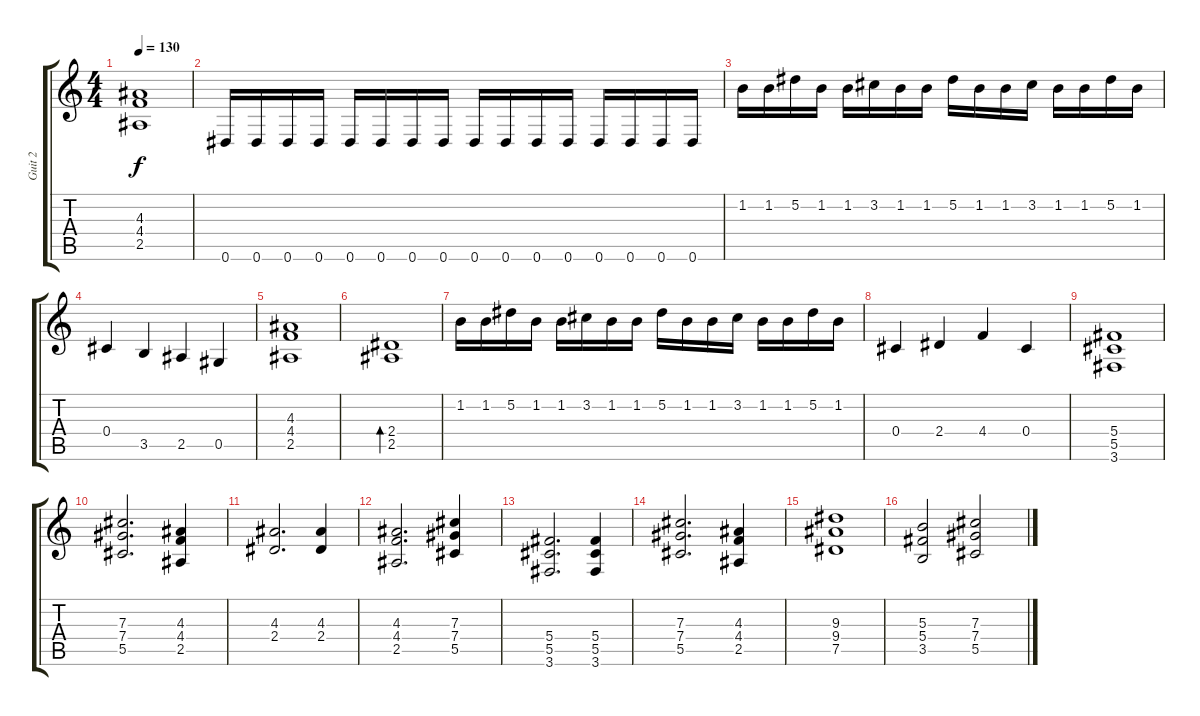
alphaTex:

\track ("Guit 2" "Guit 2") {instrument distortionguitar}
\staff {score tabs}
\tuning (Eb4 Bb3 Gb3 Db3 Ab2 Eb2) {hide}
\ts (4 4)
\tempo 130
\clef g2
\ks c
(4.3 4.4 2.5).1{dy f} |
0.6.16 0.6.16 0.6.16 0.6.16 0.6.16 0.6.16 0.6.16 0.6.16 0.6.16 0.6.16 0.6.16 0.6.16 0.6.16 0.6.16 0.6.16 0.6.16 |
1.2.16 1.2.16 5.2.16 1.2.16 1.2.16 3.2.16 1.2.16 1.2.16 5.2.16 1.2.16 1.2.16 3.2.16 1.2.16 1.2.16 5.2.16 1.2.16 |
0.4.4 3.5.4 2.5.4 0.5.4 |
(4.3 4.4 2.5).1 |
(2.4 2.5).1{bd 240} |
1.2.16 1.2.16 5.2.16 1.2.16 1.2.16 3.2.16 1.2.16 1.2.16 5.2.16 1.2.16 1.2.16 3.2.16 1.2.16 1.2.16 5.2.16 1.2.16 |
0.4.4 2.4.4 4.4.4 0.4.4 |
(5.4 5.5 3.6).1 |
(7.3 7.4 5.5).2{d} (4.3 4.4 2.5).4 |
(4.3 2.4).2{d} (4.3 2.4).4 |
(4.3 4.4 2.5).2{d} (7.3 7.4 5.5).4 |
(5.4 5.5 3.6).2{d} (5.4 5.5 3.6).4 |
(7.3 7.4 5.5).2{d} (4.3 4.4 2.5).4 |
(9.3 9.4 7.5).1 |
(5.3 5.4 3.5).2 (7.3 7.4 5.5).2
